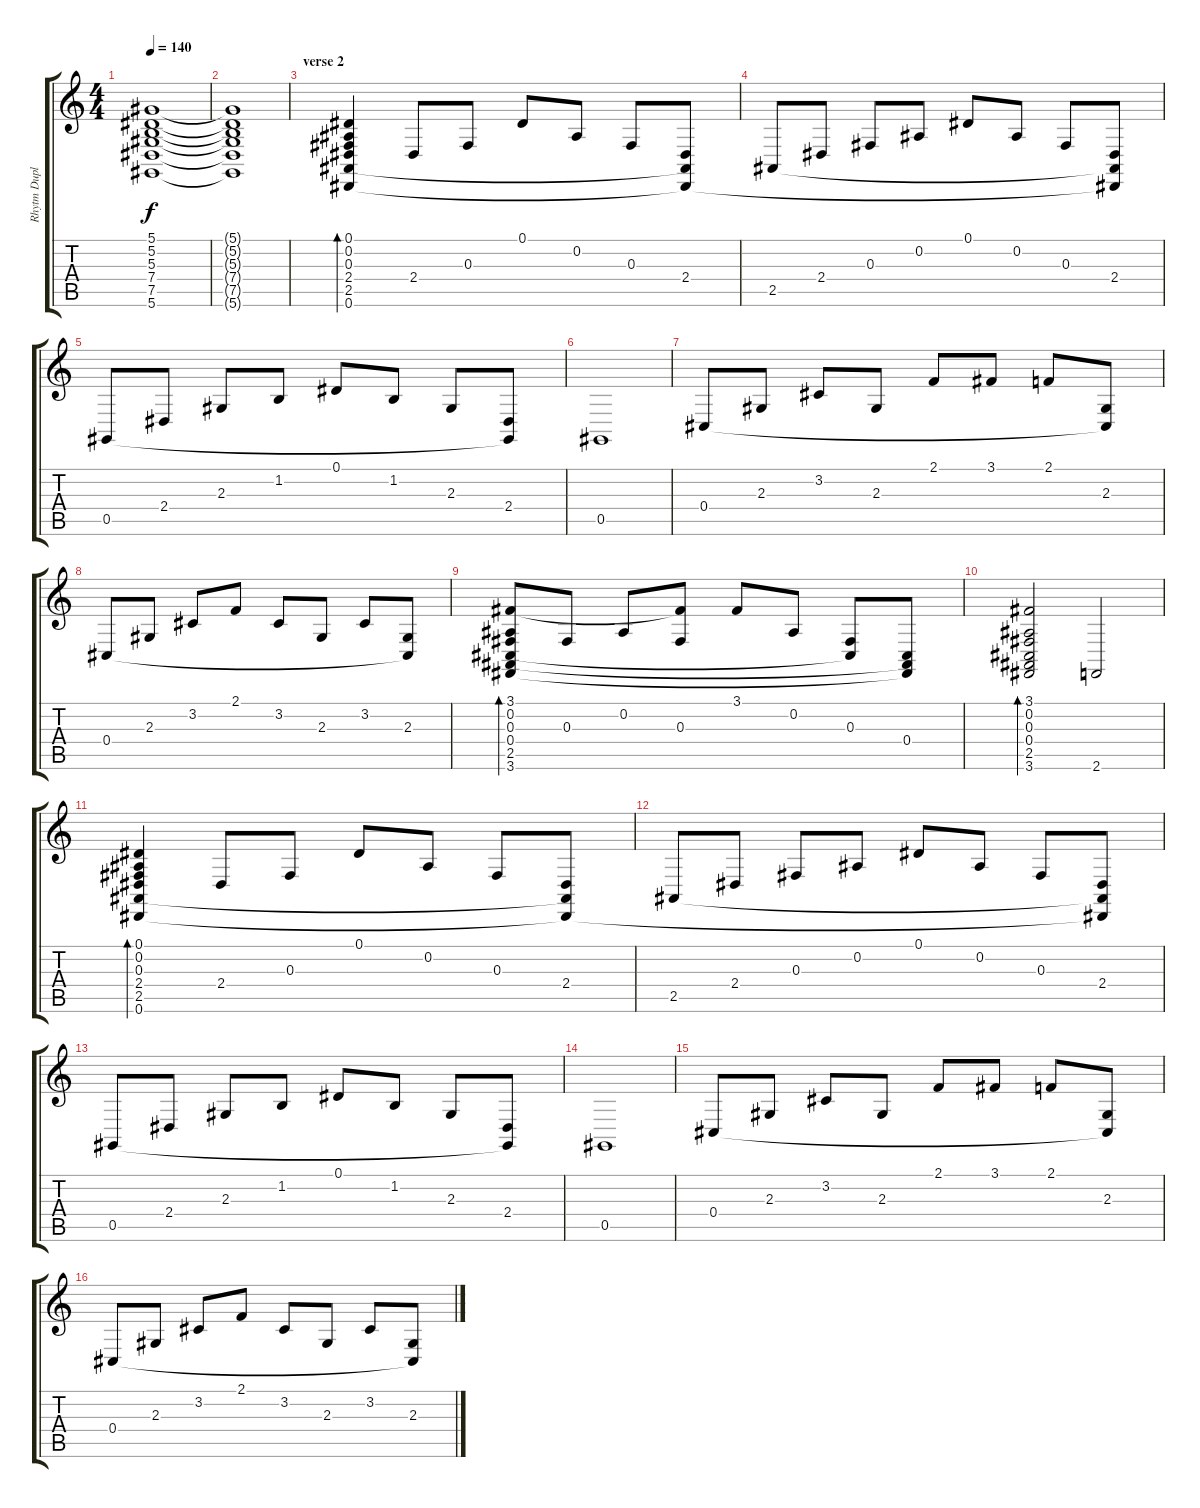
\track ("Rhytm Dupl." "Rhytm Dupl") {instrument clavinet}
\staff {score tabs}
\tuning (Eb4 Bb3 Gb3 Db3 Ab2 Eb2) {hide}
\ts (4 4)
\tempo 140
\clef g2
\ks c
(5.1 5.2 5.3 7.4 7.5 5.6).1{dy f} |
(5.1{t} 5.2{t} 5.3{t} 7.4{t} 7.5{t} 5.6{t}).1 |
\section ("" "verse 2")
(0.1 0.2 0.3 2.4 2.5 0.6).4{bd 240} 2.4.8 0.3.8 0.1.8 0.2.8 0.3.8 (2.4 2.5{t} 0.6{t}).8 |
2.5.8 2.4.8 0.3.8 0.2.8 0.1.8 0.2.8 0.3.8 (2.4 2.5{t} 0.6{t}).8 |
0.5.8 2.4.8 2.3.8 1.2.8 0.1.8 1.2.8 2.3.8 (2.4 0.5{t}).8 |
0.5.1 |
0.4.8 2.3.8 3.2.8 2.3.8 2.1.8 3.1.8 2.1.8 (2.3 0.4{t}).8 |
0.4.8 2.3.8 3.2.8 2.1.8 3.2.8 2.3.8 3.2.8 (2.3 0.4{t}).8 |
(3.1 0.2 0.3 0.4 2.5 3.6).8{bd 60} 0.3.8 0.2.8 (3.1{t} 0.3).8 3.1.8 0.2.8 (0.3 0.4{t}).8 (0.4 2.5{t} 3.6{t}).8 |
(3.1 0.2 0.3 0.4 2.5 3.6).2{bd 60} 2.6.2 |
(0.1 0.2 0.3 2.4 2.5 0.6).4{bd 240} 2.4.8 0.3.8 0.1.8 0.2.8 0.3.8 (2.4 2.5{t} 0.6{t}).8 |
2.5.8 2.4.8 0.3.8 0.2.8 0.1.8 0.2.8 0.3.8 (2.4 2.5{t} 0.6{t}).8 |
0.5.8 2.4.8 2.3.8 1.2.8 0.1.8 1.2.8 2.3.8 (2.4 0.5{t}).8 |
0.5.1 |
0.4.8 2.3.8 3.2.8 2.3.8 2.1.8 3.1.8 2.1.8 (2.3 0.4{t}).8 |
0.4.8 2.3.8 3.2.8 2.1.8 3.2.8 2.3.8 3.2.8 (2.3 0.4{t}).8
